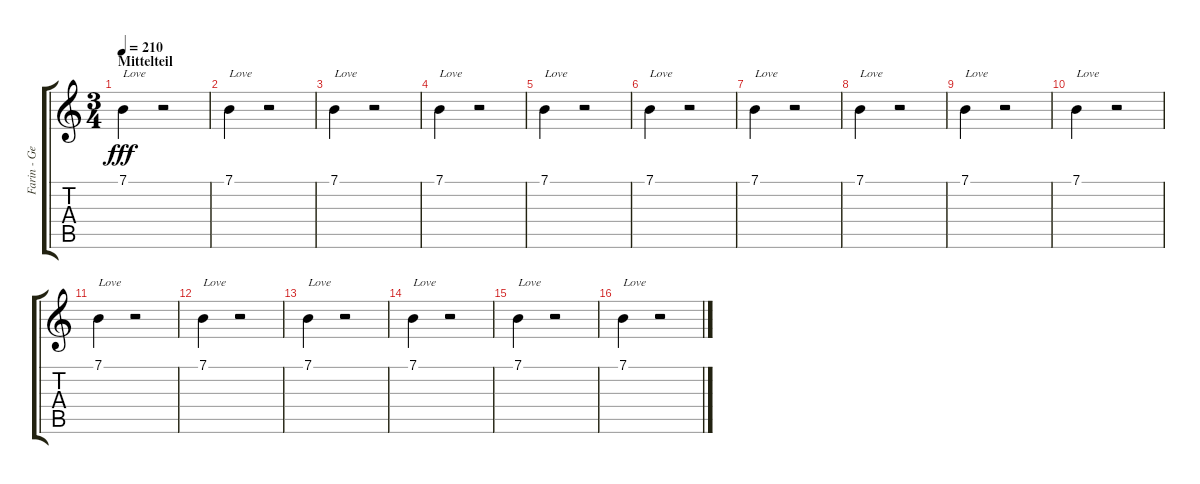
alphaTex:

\track ("Farin - Gesang" "Farin - Ge") {instrument lead6voice}
\staff {score tabs}
\tuning (E4 B3 G3 D3 A2 E2) {hide}
\ts (3 4)
\section ("" "Mittelteil")
\tempo 210
\clef g2
\ks c
7.1.4{txt "Love" dy fff} r.2 |
7.1.4{txt "Love"} r.2 |
7.1.4{txt "Love"} r.2 |
7.1.4{txt "Love"} r.2 |
7.1.4{txt "Love"} r.2 |
7.1.4{txt "Love"} r.2 |
7.1.4{txt "Love"} r.2 |
7.1.4{txt "Love"} r.2 |
7.1.4{txt "Love"} r.2 |
7.1.4{txt "Love"} r.2 |
7.1.4{txt "Love"} r.2 |
7.1.4{txt "Love"} r.2 |
7.1.4{txt "Love"} r.2 |
7.1.4{txt "Love"} r.2 |
7.1.4{txt "Love"} r.2 |
7.1.4{txt "Love"} r.2
